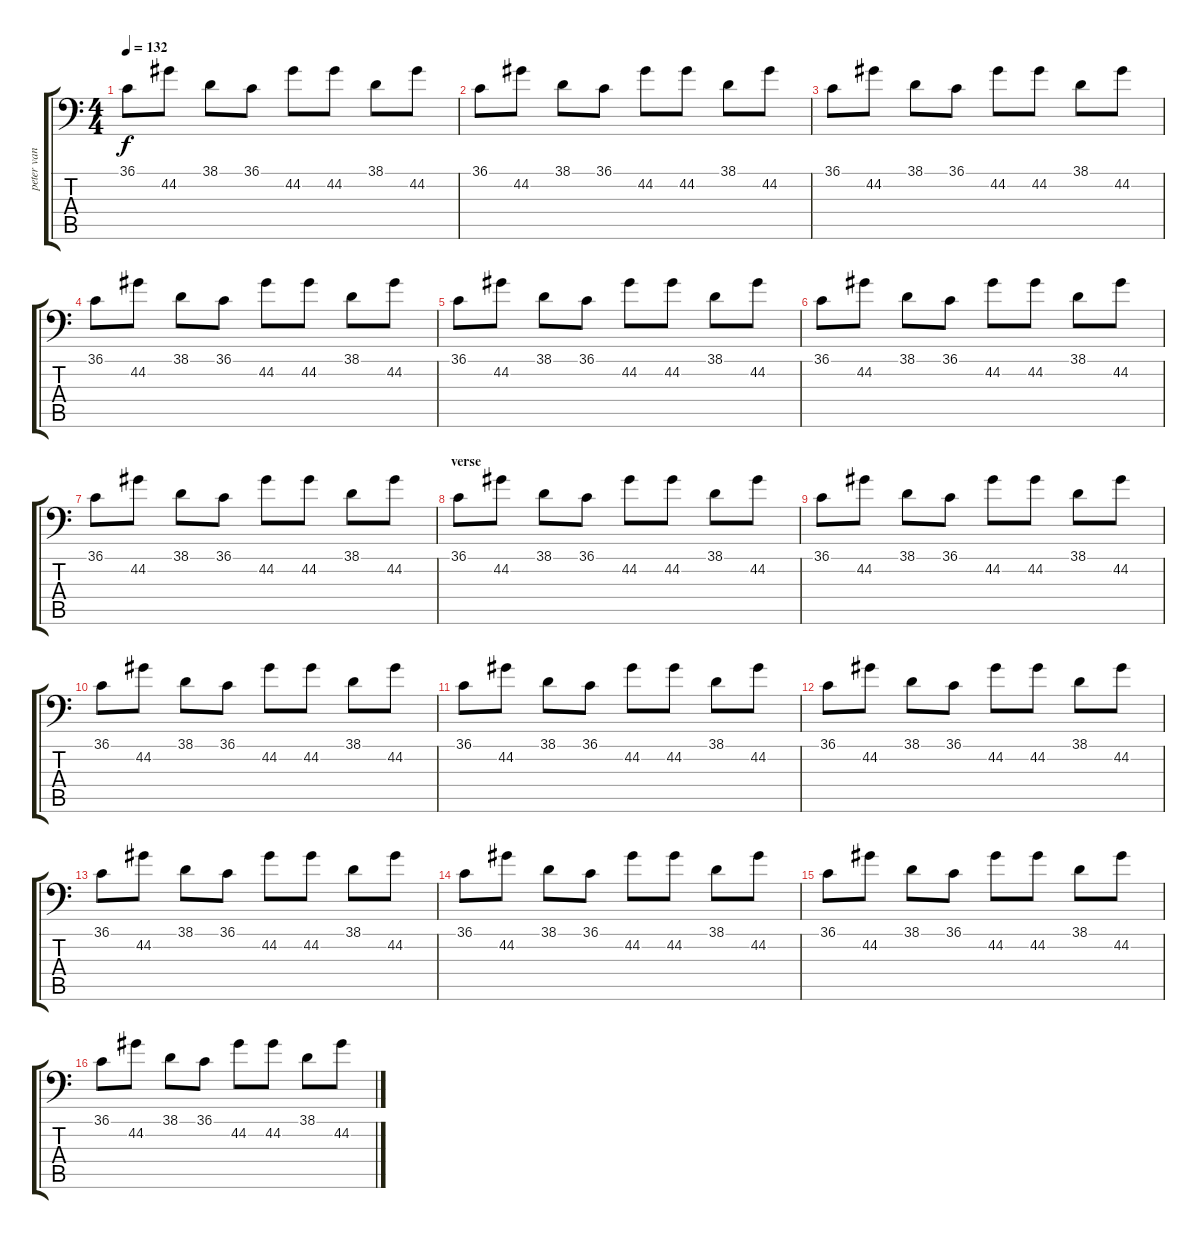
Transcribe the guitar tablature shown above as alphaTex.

\track ("peter van hooke" "peter van ") {instrument acousticgrandpiano}
\staff {score tabs}
\tuning (C-1 C-1 C-1 C-1 C-1 C-1) {hide}
\ts (4 4)
\tempo 132
\clef f4
\ks c
36.1.8{dy f} 44.2.8 38.1.8 36.1.8 44.2.8 44.2.8 38.1.8 44.2.8 |
36.1.8 44.2.8 38.1.8 36.1.8 44.2.8 44.2.8 38.1.8 44.2.8 |
36.1.8 44.2.8 38.1.8 36.1.8 44.2.8 44.2.8 38.1.8 44.2.8 |
36.1.8 44.2.8 38.1.8 36.1.8 44.2.8 44.2.8 38.1.8 44.2.8 |
36.1.8 44.2.8 38.1.8 36.1.8 44.2.8 44.2.8 38.1.8 44.2.8 |
36.1.8 44.2.8 38.1.8 36.1.8 44.2.8 44.2.8 38.1.8 44.2.8 |
36.1.8 44.2.8 38.1.8 36.1.8 44.2.8 44.2.8 38.1.8 44.2.8 |
\section ("" "verse")
36.1.8 44.2.8 38.1.8 36.1.8 44.2.8 44.2.8 38.1.8 44.2.8 |
36.1.8 44.2.8 38.1.8 36.1.8 44.2.8 44.2.8 38.1.8 44.2.8 |
36.1.8 44.2.8 38.1.8 36.1.8 44.2.8 44.2.8 38.1.8 44.2.8 |
36.1.8 44.2.8 38.1.8 36.1.8 44.2.8 44.2.8 38.1.8 44.2.8 |
36.1.8 44.2.8 38.1.8 36.1.8 44.2.8 44.2.8 38.1.8 44.2.8 |
36.1.8 44.2.8 38.1.8 36.1.8 44.2.8 44.2.8 38.1.8 44.2.8 |
36.1.8 44.2.8 38.1.8 36.1.8 44.2.8 44.2.8 38.1.8 44.2.8 |
36.1.8 44.2.8 38.1.8 36.1.8 44.2.8 44.2.8 38.1.8 44.2.8 |
36.1.8 44.2.8 38.1.8 36.1.8 44.2.8 44.2.8 38.1.8 44.2.8
